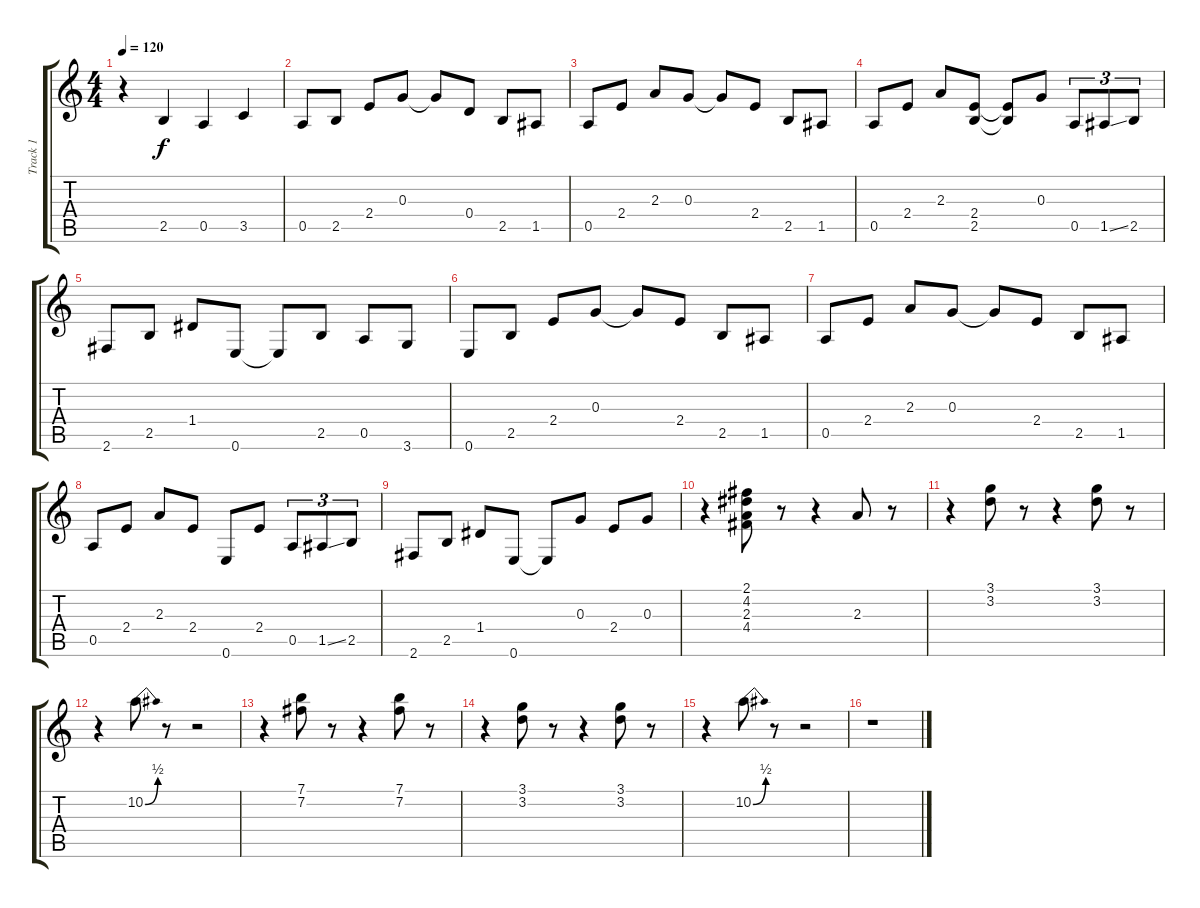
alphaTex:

\track ("Track 1" "Track 1") {instrument electricguitarjazz}
\staff {score tabs}
\tuning (E4 B3 G3 D3 A2 E2) {hide}
\ts (4 4)
\tempo 120
\clef g2
\ks c
r.4{dy f instrument electricguitarjazz} 2.5.4 0.5.4 3.5.4 |
0.5.8 2.5.8 2.4.8 0.3.8 0.3{t}.8 0.4.8 2.5.8 1.5.8 |
0.5.8 2.4.8 2.3.8 0.3.8 0.3{t}.8 2.4.8 2.5.8 1.5.8 |
0.5.8 2.4.8 2.3.8 (2.4 2.5).8 (2.4{t} 2.5{t}).8 0.3.8 0.5.8{tu (3 2)} 1.5{ss}.8{tu (3 2)} 2.5.8{tu (3 2)} |
2.6.8 2.5.8 1.4.8 0.6.8 0.6{t}.8 2.5.8 0.5.8 3.6.8 |
0.6.8 2.5.8 2.4.8 0.3.8 0.3{t}.8 2.4.8 2.5.8 1.5.8 |
0.5.8 2.4.8 2.3.8 0.3.8 0.3{t}.8 2.4.8 2.5.8 1.5.8 |
0.5.8 2.4.8 2.3.8 2.4.8 0.6.8 2.4.8 0.5.8{tu (3 2)} 1.5{ss}.8{tu (3 2)} 2.5.8{tu (3 2)} |
2.6.8 2.5.8 1.4.8 0.6.8 0.6{t}.8 0.3.8 2.4.8 0.3.8 |
r.4 (2.1 4.2 2.3 4.4).8 r.8 r.4 2.3.8 r.8 |
r.4 (3.1 3.2).8 r.8 r.4 (3.1 3.2).8 r.8 |
r.4 10.2{be (bend 0 0 60 2)}.8 r.8 r.2 |
r.4 (7.1 7.2).8 r.8 r.4 (7.1 7.2).8 r.8 |
r.4 (3.1 3.2).8 r.8 r.4 (3.1 3.2).8 r.8 |
r.4 10.2{be (bend 0 0 60 2)}.8 r.8 r.2 |
r.1
